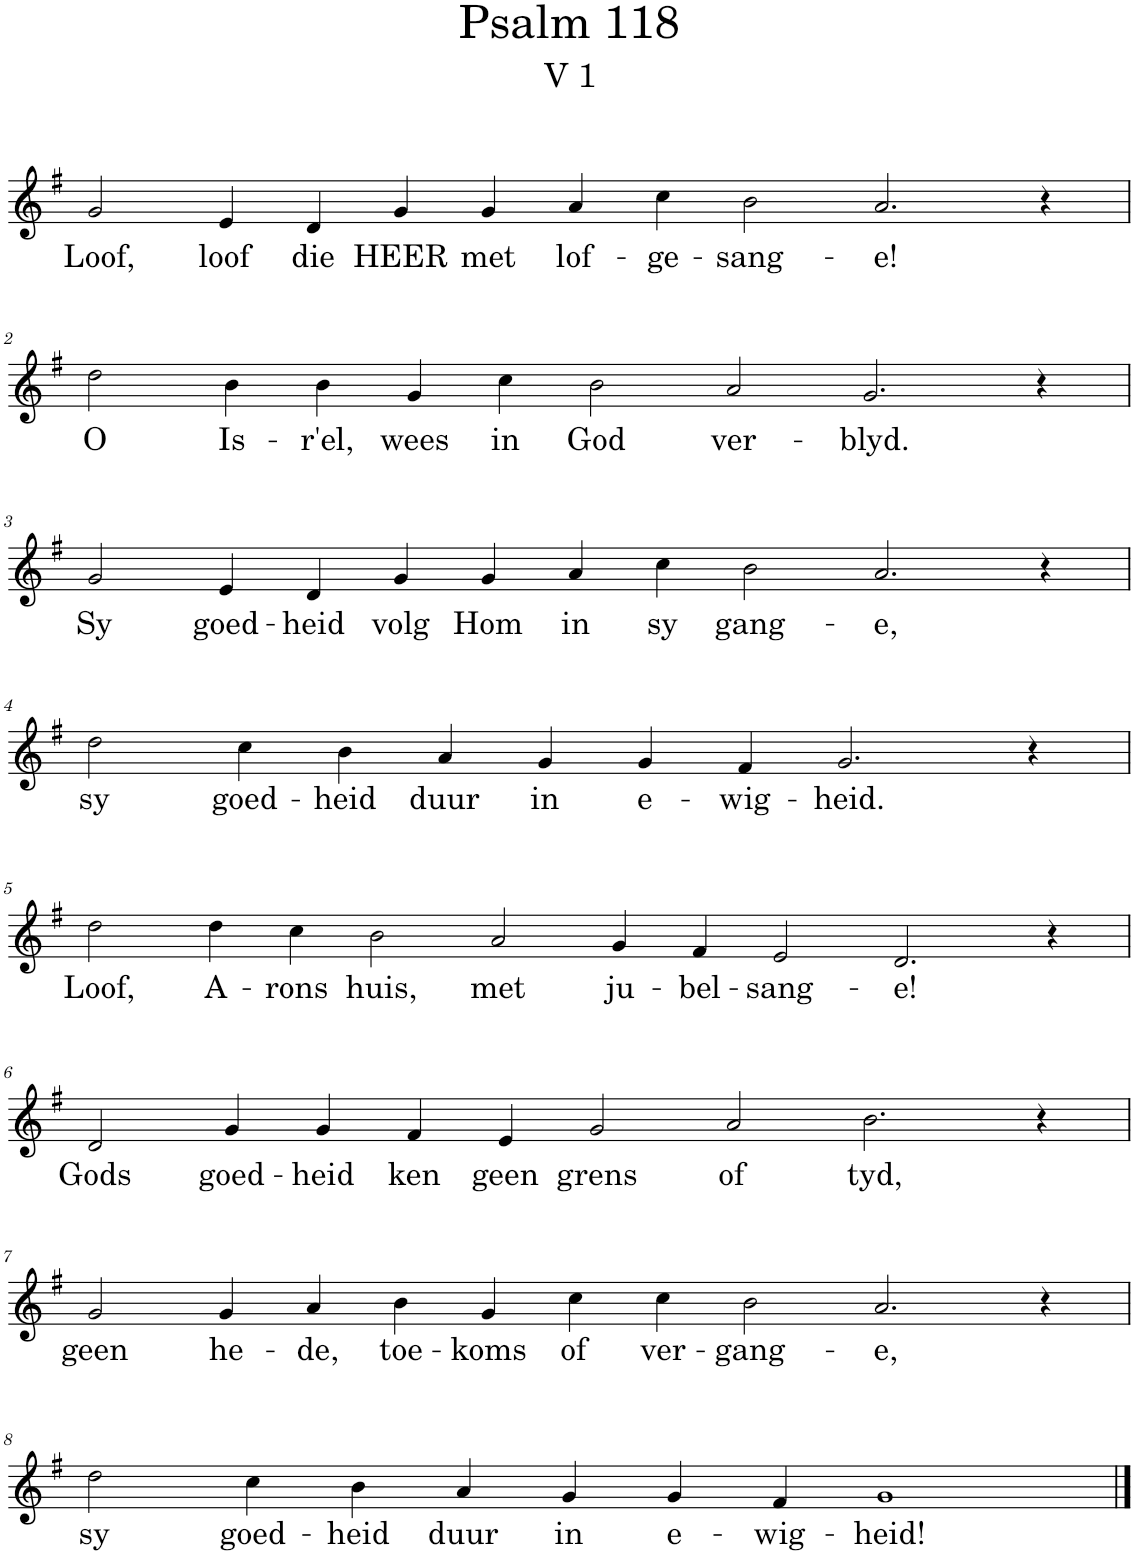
**kern	**text
*part1	*part1
*staff1	*staff1
*I"Pipe Organ	*
*I'Org.	*
*clefG2	*
*k[f#]	*
*M14/4	*
=1	=1
!	!LO:LY:b
2g/	Loof,
!	!LO:LY:b
4e/	loof
!	!LO:LY:b
4d/	die
!	!LO:LY:b
4g/	HEER
!	!LO:LY:b
4g/	met
!	!LO:LY:b
4a/	lof-
!	!LO:LY:b
4cc\	-ge-
!	!LO:LY:b
2b\	-sang-
!	!LO:LY:b
2.a/	-e!
4r	.
!!LO:LB:g=z
=2	=2
!	!LO:LY:b
2dd\	O
!	!LO:LY:b
4b\	Is-
!	!LO:LY:b
4b\	-r'el,
!	!LO:LY:b
4g/	wees
!	!LO:LY:b
4cc\	in
!	!LO:LY:b
2b\	God
!	!LO:LY:b
2a/	ver-
!	!LO:LY:b
2.g/	-blyd.
4r	.
!!LO:LB:g=z
=3	=3
!	!LO:LY:b
2g/	Sy
!	!LO:LY:b
4e/	goed-
!	!LO:LY:b
4d/	-heid
!	!LO:LY:b
4g/	volg
!	!LO:LY:b
4g/	Hom
!	!LO:LY:b
4a/	in
!	!LO:LY:b
4cc\	sy
!	!LO:LY:b
2b\	gang-
!	!LO:LY:b
2.a/	-e,
4r	.
!!LO:LB:g=z
=4	=4
*M12/4	*
!	!LO:LY:b
2dd\	sy
!	!LO:LY:b
4cc\	goed-
!	!LO:LY:b
4b\	-heid
!	!LO:LY:b
4a/	duur
!	!LO:LY:b
4g/	in
!	!LO:LY:b
4g/	e-
!	!LO:LY:b
4f#/	-wig-
!	!LO:LY:b
2.g/	-heid.
4r	.
!!LO:LB:g=z
=5	=5
*M16/4	*
!	!LO:LY:b
2dd\	Loof,
!	!LO:LY:b
4dd\	A-
!	!LO:LY:b
4cc\	-rons
!	!LO:LY:b
2b\	huis,
!	!LO:LY:b
2a/	met
!	!LO:LY:b
4g/	ju-
!	!LO:LY:b
4f#/	-bel-
!	!LO:LY:b
2e/	-sang-
!	!LO:LY:b
2.d/	-e!
4r	.
!!LO:LB:g=z
=6	=6
*M14/4	*
!	!LO:LY:b
2d/	Gods
!	!LO:LY:b
4g/	goed-
!	!LO:LY:b
4g/	-heid
!	!LO:LY:b
4f#/	ken
!	!LO:LY:b
4e/	geen
!	!LO:LY:b
2g/	grens
!	!LO:LY:b
2a/	of
!	!LO:LY:b
2.b\	tyd,
4r	.
!!LO:LB:g=z
=7	=7
!	!LO:LY:b
2g/	geen
!	!LO:LY:b
4g/	he-
!	!LO:LY:b
4a/	-de,
!	!LO:LY:b
4b\	toe-
!	!LO:LY:b
4g/	-koms
!	!LO:LY:b
4cc\	of
!	!LO:LY:b
4cc\	ver-
!	!LO:LY:b
2b\	-gang-
!	!LO:LY:b
2.a/	-e,
4r	.
!!LO:LB:g=z
=8	=8
*M12/4	*
!	!LO:LY:b
2dd\	sy
!	!LO:LY:b
4cc\	goed-
!	!LO:LY:b
4b\	-heid
!	!LO:LY:b
4a/	duur
!	!LO:LY:b
4g/	in
!	!LO:LY:b
4g/	e-
!	!LO:LY:b
4f#/	-wig-
!	!LO:LY:b
1g	-heid!
==	==
*-	*-
